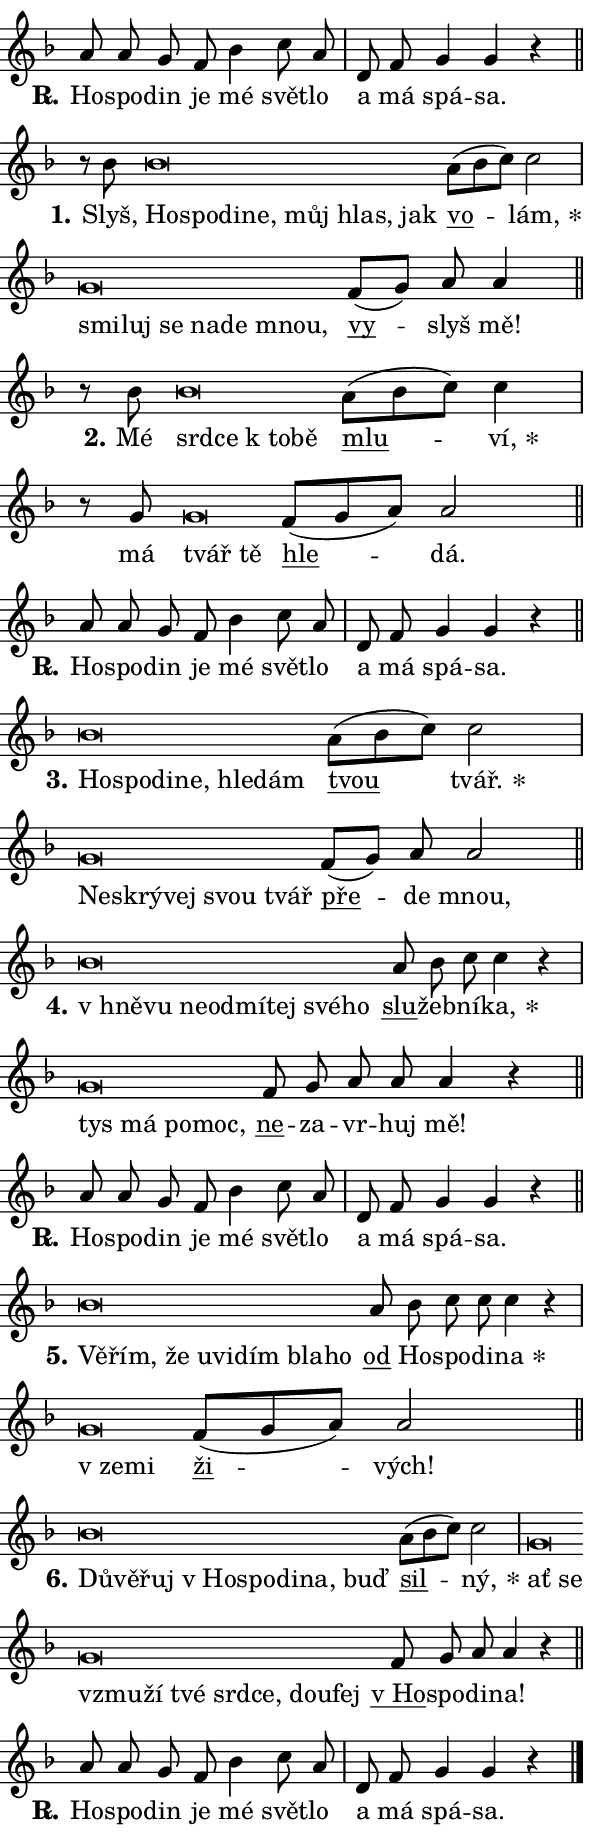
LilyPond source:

\version "2.24.0"
\header { tagline = "" }
\paper {
  indent = 0\cm
  top-margin = 0\cm
  right-margin = 0.13\cm % to fit lyric hyphens
  bottom-margin = 0\cm
  left-margin = 0\cm
  paper-width = 10\cm
  page-breaking = #ly:one-page-breaking
  system-system-spacing.basic-distance = #11
  score-system-spacing.basic-distance = #11
  ragged-last = ##f
}


%% Author: Thomas Morley
%% https://lists.gnu.org/archive/html/lilypond-user/2020-05/msg00002.html
#(define (line-position grob)
"Returns position of @var[grob} in current system:
   @code{'start}, if at first time-step
   @code{'end}, if at last time-step
   @code{'middle} otherwise
"
  (let* ((col (ly:item-get-column grob))
         (ln (ly:grob-object col 'left-neighbor))
         (rn (ly:grob-object col 'right-neighbor))
         (col-to-check-left (if (ly:grob? ln) ln col))
         (col-to-check-right (if (ly:grob? rn) rn col))
         (break-dir-left
           (and
             (ly:grob-property col-to-check-left 'non-musical #f)
             (ly:item-break-dir col-to-check-left)))
         (break-dir-right
           (and
             (ly:grob-property col-to-check-right 'non-musical #f)
             (ly:item-break-dir col-to-check-right))))
        (cond ((eqv? 1 break-dir-left) 'start)
              ((eqv? -1 break-dir-right) 'end)
              (else 'middle))))

#(define (tranparent-at-line-position vctor)
  (lambda (grob)
  "Relying on @code{line-position} select the relevant enry from @var{vctor}.
Used to determine transparency,"
    (case (line-position grob)
      ((end) (not (vector-ref vctor 0)))
      ((middle) (not (vector-ref vctor 1)))
      ((start) (not (vector-ref vctor 2))))))

noteHeadBreakVisibility =
#(define-music-function (break-visibility)(vector?)
"Makes @code{NoteHead}s transparent relying on @var{break-visibility}"
#{
  \override NoteHead.transparent =
    #(tranparent-at-line-position break-visibility)
#})

#(define delete-ledgers-for-transparent-note-heads
  (lambda (grob)
    "Reads whether a @code{NoteHead} is transparent.
If so this @code{NoteHead} is removed from @code{'note-heads} from
@var{grob}, which is supposed to be @code{LedgerLineSpanner}.
As a result ledgers are not printed for this @code{NoteHead}"
    (let* ((nhds-array (ly:grob-object grob 'note-heads))
           (nhds-list
             (if (ly:grob-array? nhds-array)
                 (ly:grob-array->list nhds-array)
                 '()))
           ;; Relies on the transparent-property being done before
           ;; Staff.LedgerLineSpanner.after-line-breaking is executed.
           ;; This is fragile ...
           (to-keep
             (remove
               (lambda (nhd)
                 (ly:grob-property nhd 'transparent #f))
               nhds-list)))
      ;; TODO find a better method to iterate over grob-arrays, similiar
      ;; to filter/remove etc for lists
      ;; For now rebuilt from scratch
      (set! (ly:grob-object grob 'note-heads)  '())
      (for-each
        (lambda (nhd)
          (ly:pointer-group-interface::add-grob grob 'note-heads nhd))
        to-keep))))

squashNotes = {
  \override NoteHead.X-extent = #'(-0.2 . 0.2)
  \override NoteHead.Y-extent = #'(-0.75 . 0)
  \override NoteHead.stencil =
    #(lambda (grob)
       (let ((pos (ly:grob-property grob 'staff-position)))
         (begin
           (if (< pos -7) (display "ERROR: Lower brevis then expected\n") (display ""))
           (if (<= pos -6) ly:text-interface::print ly:note-head::print))))
}
unSquashNotes = {
  \revert NoteHead.X-extent
  \revert NoteHead.Y-extent
  \revert NoteHead.stencil
}

hideNotes = \noteHeadBreakVisibility #begin-of-line-visible
unHideNotes = \noteHeadBreakVisibility #all-visible

% work-around for resetting accidentals
% https://lilypond.org/doc/v2.23/Documentation/notation/displaying-rhythms#unmetered-music
cadenzaMeasure = {
  \cadenzaOff
  \partial 1024 s1024
  \cadenzaOn
}

#(define-markup-command (accent layout props text) (markup?)
  "Underline accented syllable"
  (interpret-markup layout props
    #{\markup \override #'(offset . 4.3) \underline { #text }#}))

responsum = \markup \concat {
  "R" \hspace #-1.05 \path #0.1 #'((moveto 0 0.07) (lineto 0.9 0.8)) \hspace #0.05 "."
}

spaceSize = #0.6828661417322834 % exact space size for TeX Gyre Schola

\layout {
  \context {
    \Staff
    \remove "Time_signature_engraver"
    \override LedgerLineSpanner.after-line-breaking = #delete-ledgers-for-transparent-note-heads
  }
  \context {
    \Lyrics {
      \override LyricSpace.minimum-distance = \spaceSize
      \override LyricText.font-name = #"TeX Gyre Schola"
      \override LyricText.font-size = 1
      \override StanzaNumber.font-name = #"TeX Gyre Schola Bold"
      \override StanzaNumber.font-size = 1
    }
  }
  \context {
    \Score 
    \override NoteHead.text =
      #(lambda (grob) 
        (let ((pos (ly:grob-property grob 'staff-position)))
          #{\markup {
            \combine
              \halign #-0.55 \raise #(if (= pos -6) 0 0.5) \override #'(thickness . 2) \draw-line #'(3.2 . 0)
              \musicglyph "noteheads.sM1"
          }#}))
  }
}

% magnetic-lyrics.ily
%
%   written by
%     Jean Abou Samra <jean@abou-samra.fr>
%     Werner Lemberg <wl@gnu.org>
%
%   adapted by
%     Jiri Hon <jiri.hon@gmail.com>
%
% Version 2022-Apr-15

% https://www.mail-archive.com/lilypond-user@gnu.org/msg149350.html

#(define (Left_hyphen_pointer_engraver context)
   "Collect syllable-hyphen-syllable occurrences in lyrics and store
them in properties.  This engraver only looks to the left.  For
example, if the lyrics input is @code{foo -- bar}, it does the
following.

@itemize @bullet
@item
Set the @code{text} property of the @code{LyricHyphen} grob between
@q{foo} and @q{bar} to @code{foo}.

@item
Set the @code{left-hyphen} property of the @code{LyricText} grob with
text @q{foo} to the @code{LyricHyphen} grob between @q{foo} and
@q{bar}.
@end itemize

Use this auxiliary engraver in combination with the
@code{lyric-@/text::@/apply-@/magnetic-@/offset!} hook."
   (let ((hyphen #f)
         (text #f))
     (make-engraver
      (acknowledgers
       ((lyric-syllable-interface engraver grob source-engraver)
        (set! text grob)))
      (end-acknowledgers
       ((lyric-hyphen-interface engraver grob source-engraver)
        ;(when (not (grob::has-interface grob 'lyric-space-interface))
          (set! hyphen grob)));)
      ((stop-translation-timestep engraver)
       (when (and text hyphen)
         (ly:grob-set-object! text 'left-hyphen hyphen))
       (set! text #f)
       (set! hyphen #f)))))

#(define (lyric-text::apply-magnetic-offset! grob)
   "If the space between two syllables is less than the value in
property @code{LyricText@/.details@/.squash-threshold}, move the right
syllable to the left so that it gets concatenated with the left
syllable.

Use this function as a hook for
@code{LyricText@/.after-@/line-@/breaking} if the
@code{Left_@/hyphen_@/pointer_@/engraver} is active."
   (let ((hyphen (ly:grob-object grob 'left-hyphen #f)))
     (when hyphen
       (let ((left-text (ly:spanner-bound hyphen LEFT)))
         (when (grob::has-interface left-text 'lyric-syllable-interface)
           (let* ((common (ly:grob-common-refpoint grob left-text X))
                  (this-x-ext (ly:grob-extent grob common X))
                  (left-x-ext
                   (begin
                     ;; Trigger magnetism for left-text.
                     (ly:grob-property left-text 'after-line-breaking)
                     (ly:grob-extent left-text common X)))
                  ;; `delta` is the gap width between two syllables.
                  (delta (- (interval-start this-x-ext)
                            (interval-end left-x-ext)))
                  (details (ly:grob-property grob 'details))
                  (threshold (assoc-get 'squash-threshold details 0.2)))
             (when (< delta threshold)
               (let* (;; We have to manipulate the input text so that
                      ;; ligatures crossing syllable boundaries are not
                      ;; disabled.  For languages based on the Latin
                      ;; script this is essentially a beautification.
                      ;; However, for non-Western scripts it can be a
                      ;; necessity.
                      (lt (ly:grob-property left-text 'text))
                      (rt (ly:grob-property grob 'text))
                      (is-space (grob::has-interface hyphen 'lyric-space-interface))
                      (space (if is-space " " ""))
                      (extra-delta (if is-space spaceSize 0))
                      ;; Append new syllable.
                      (ltrt-space (if (and (string? lt) (string? rt))
                                (string-append lt space rt)
                                (make-concat-markup (list lt space rt))))
                      ;; Right-align `ltrt` to the right side.
                      (ltrt-space-markup (grob-interpret-markup
                               grob
                               (make-translate-markup
                                (cons (interval-length this-x-ext) 0)
                                (make-right-align-markup ltrt-space)))))
                 (begin
                   ;; Don't print `left-text`.
                   (ly:grob-set-property! left-text 'stencil #f)
                   ;; Set text and stencil (which holds all collected
                   ;; syllables so far) and shift it to the left.
                   (ly:grob-set-property! grob 'text ltrt-space)
                   (ly:grob-set-property! grob 'stencil ltrt-space-markup)
                   (ly:grob-translate-axis! grob (- (- delta extra-delta)) X))))))))))


#(define (lyric-hyphen::displace-bounds-first grob)
   ;; Make very sure this callback isn't triggered too early.
   (let ((left (ly:spanner-bound grob LEFT))
         (right (ly:spanner-bound grob RIGHT)))
     (ly:grob-property left 'after-line-breaking)
     (ly:grob-property right 'after-line-breaking)
     (ly:lyric-hyphen::print grob)))

squashThreshold = #0.4

\layout {
  \context {
    \Lyrics
    \consists #Left_hyphen_pointer_engraver
    \override LyricText.after-line-breaking =
      #lyric-text::apply-magnetic-offset!
    \override LyricHyphen.stencil = #lyric-hyphen::displace-bounds-first
    \override LyricText.details.squash-threshold = \squashThreshold
    \override LyricHyphen.minimum-distance = 0
    \override LyricHyphen.minimum-length = \squashThreshold
  }
}

squashText = \override LyricText.details.squash-threshold = 9999
unSquashText = \override LyricText.details.squash-threshold = \squashThreshold

leftText = \override LyricText.self-alignment-X = #LEFT
unLeftText = \revert LyricText.self-alignment-X

starOffset = #(lambda (grob) 
                (let ((x_offset (ly:self-alignment-interface::aligned-on-x-parent grob)))
                  (if (= x_offset 0) 0 (+ x_offset 1.2))))

star = #(define-music-function (syllable)(string?)
"Append star separator at the end of a syllable"
#{
  \once \override LyricText.X-offset = #starOffset
  \lyricmode { \markup {
    #syllable
    \override #'((font-name . "TeX Gyre Schola Bold")) \hspace #0.2 \lower #0.65 \larger "*"
  } }
#})

starAccent = #(define-music-function (syllable)(string?)
"Append star separator at the end of a syllable and make accent"
#{
  \once \override LyricText.X-offset = #starOffset
  \lyricmode { \markup {
    \accent #syllable
    \override #'((font-name . "TeX Gyre Schola Bold")) \hspace #0.2 \lower #0.65 \larger "*"
  } }
#})

breath = #(define-music-function (syllable)(string?)
"Append breathing indicator at the end of a syllable"
#{
  \lyricmode { \markup { #syllable "+" } }
#})

optionalBreath = #(define-music-function (syllable)(string?)
"Append optional breathing indicator at the end of a syllable"
#{
  \lyricmode { \markup { #syllable "(+)" } }
#})


\score {
    <<
        \new Voice = "melody" { \cadenzaOn \key f \major \relative { a'8 a g f bes4 c8 a \cadenzaMeasure \bar "|" d, f \bar "" g4 g r \cadenzaMeasure \bar "||" \break } }
        \new Lyrics \lyricsto "melody" { \lyricmode { \set stanza = \responsum
Ho -- spo -- din je mé svět -- lo a má spá -- sa. } }
    >>
    \layout {}
}

\score {
    <<
        \new Voice = "melody" { \cadenzaOn \key f \major \relative { r8 bes'8 \squashNotes bes\breve*1/16 \hideNotes \breve*1/16 \bar "" \breve*1/16 \bar "" \breve*1/16 \bar "" \breve*1/16 \bar "" \breve*1/16 \breve*1/16 \bar "" \unHideNotes \unSquashNotes \bar "" a8[( bes c)] c2 \cadenzaMeasure \bar "|" \squashNotes g\breve*1/16 \hideNotes \breve*1/16 \bar "" \breve*1/16 \bar "" \breve*1/16 \bar "" \breve*1/16 \breve*1/16 \bar "" \unHideNotes \unSquashNotes \bar "" f8[( g)] a a4 \cadenzaMeasure \bar "||" \break } }
        \new Lyrics \lyricsto "melody" { \lyricmode { \set stanza = "1."
Slyš, \leftText Ho -- \squashText spo -- di -- ne, můj hlas, jak \unLeftText \unSquashText \markup \accent vo -- \star lám, \leftText smi -- \squashText luj se na -- de mnou, \unLeftText \unSquashText \markup \accent vy -- slyš mě! } }
    >>
    \layout {}
}

\score {
    <<
        \new Voice = "melody" { \cadenzaOn \key f \major \relative { r8 bes'8 \squashNotes bes\breve*1/16 \hideNotes \breve*1/16 \bar "" \breve*1/16 \breve*1/16 \bar "" \unHideNotes \unSquashNotes \bar "" a8[( bes c)] c4 \cadenzaMeasure \bar "|" r8 g \squashNotes g\breve*1/16 \hideNotes \breve*1/16 \bar "" \unHideNotes \unSquashNotes \bar "" f8[( g a)] a2 \cadenzaMeasure \bar "||" \break } }
        \new Lyrics \lyricsto "melody" { \lyricmode { \set stanza = "2."
Mé \leftText srd -- \squashText ce "k to" -- bě \unLeftText \unSquashText \markup \accent mlu -- \star ví, má \leftText tvář \squashText tě \unLeftText \unSquashText \markup \accent hle -- dá. } }
    >>
    \layout {}
}

\score {
    <<
        \new Voice = "melody" { \cadenzaOn \key f \major \relative { a'8 a g f bes4 c8 a \cadenzaMeasure \bar "|" d, f \bar "" g4 g r \cadenzaMeasure \bar "||" \break } }
        \new Lyrics \lyricsto "melody" { \lyricmode { \set stanza = \responsum
Ho -- spo -- din je mé svět -- lo a má spá -- sa. } }
    >>
    \layout {}
}

\score {
    <<
        \new Voice = "melody" { \cadenzaOn \key f \major \relative { \squashNotes bes'\breve*1/16 \hideNotes \breve*1/16 \bar "" \breve*1/16 \bar "" \breve*1/16 \bar "" \breve*1/16 \breve*1/16 \bar "" \unHideNotes \unSquashNotes \bar "" a8[( bes c)] c2 \cadenzaMeasure \bar "|" \squashNotes g\breve*1/16 \hideNotes \breve*1/16 \bar "" \breve*1/16 \bar "" \breve*1/16 \breve*1/16 \bar "" \unHideNotes \unSquashNotes \bar "" f8[( g)] a a2 \cadenzaMeasure \bar "||" \break } }
        \new Lyrics \lyricsto "melody" { \lyricmode { \set stanza = "3."
\leftText Ho -- \squashText spo -- di -- ne, hle -- dám \unLeftText \unSquashText \markup \accent tvou \star tvář. \leftText Ne -- \squashText skrý -- vej svou tvář \unLeftText \unSquashText \markup \accent pře -- de mnou, } }
    >>
    \layout {}
}

\score {
    <<
        \new Voice = "melody" { \cadenzaOn \key f \major \relative { \squashNotes bes'\breve*1/16 \hideNotes \breve*1/16 \bar "" \breve*1/16 \bar "" \breve*1/16 \bar "" \breve*1/16 \bar "" \breve*1/16 \bar "" \breve*1/16 \breve*1/16 \bar "" \unHideNotes \unSquashNotes \bar "" a8 bes c c4 r \cadenzaMeasure \bar "|" \squashNotes g\breve*1/16 \hideNotes \breve*1/16 \bar "" \breve*1/16 \breve*1/16 \bar "" \unHideNotes \unSquashNotes \bar "" f8 g a a a4 r \cadenzaMeasure \bar "||" \break } }
        \new Lyrics \lyricsto "melody" { \lyricmode { \set stanza = "4."
\leftText "v hně" -- \squashText vu ne -- od -- mí -- tej své -- ho \unLeftText \unSquashText \markup \accent slu -- žeb -- ní -- \star ka, \leftText tys \squashText má po -- moc, \unLeftText \unSquashText \markup \accent ne -- za -- vr -- huj mě! } }
    >>
    \layout {}
}

\score {
    <<
        \new Voice = "melody" { \cadenzaOn \key f \major \relative { a'8 a g f bes4 c8 a \cadenzaMeasure \bar "|" d, f \bar "" g4 g r \cadenzaMeasure \bar "||" \break } }
        \new Lyrics \lyricsto "melody" { \lyricmode { \set stanza = \responsum
Ho -- spo -- din je mé svět -- lo a má spá -- sa. } }
    >>
    \layout {}
}

\score {
    <<
        \new Voice = "melody" { \cadenzaOn \key f \major \relative { \squashNotes bes'\breve*1/16 \hideNotes \breve*1/16 \bar "" \breve*1/16 \bar "" \breve*1/16 \bar "" \breve*1/16 \bar "" \breve*1/16 \bar "" \breve*1/16 \breve*1/16 \bar "" \unHideNotes \unSquashNotes \bar "" a8 bes c c c4 r \cadenzaMeasure \bar "|" \squashNotes g\breve*1/16 \hideNotes \breve*1/16 \bar "" \unHideNotes \unSquashNotes \bar "" f8[( g a)] a2 \cadenzaMeasure \bar "||" \break } }
        \new Lyrics \lyricsto "melody" { \lyricmode { \set stanza = "5."
\leftText Vě -- \squashText řím, že u -- vi -- dím bla -- ho \unLeftText \unSquashText \markup \accent od Ho -- spo -- di -- \star na \leftText "v ze" -- \squashText mi \unLeftText \unSquashText \markup \accent ži -- vých! } }
    >>
    \layout {}
}

\score {
    <<
        \new Voice = "melody" { \cadenzaOn \key f \major \relative { \squashNotes bes'\breve*1/16 \hideNotes \breve*1/16 \bar "" \breve*1/16 \bar "" \breve*1/16 \bar "" \breve*1/16 \bar "" \breve*1/16 \bar "" \breve*1/16 \breve*1/16 \bar "" \unHideNotes \unSquashNotes \bar "" a8[( bes c)] c2 \cadenzaMeasure \bar "|" \squashNotes g\breve*1/16 \hideNotes \breve*1/16 \bar "" \breve*1/16 \bar "" \breve*1/16 \bar "" \breve*1/16 \bar "" \breve*1/16 \bar "" \breve*1/16 \bar "" \breve*1/16 \breve*1/16 \bar "" \unHideNotes \unSquashNotes \bar "" f8 g a a4 r \cadenzaMeasure \bar "||" \break } }
        \new Lyrics \lyricsto "melody" { \lyricmode { \set stanza = "6."
\leftText Dů -- \squashText vě -- řuj "v Ho" -- spo -- di -- na, buď \unLeftText \unSquashText \markup \accent sil -- \star ný, \leftText ať \squashText se vzmu -- ží tvé srd -- ce, dou -- fej \unLeftText \unSquashText \markup \accent "v Ho" -- spo -- di -- na! } }
    >>
    \layout {}
}

\score {
    <<
        \new Voice = "melody" { \cadenzaOn \key f \major \relative { a'8 a g f bes4 c8 a \cadenzaMeasure \bar "|" d, f \bar "" g4 g r \cadenzaMeasure \bar "||" \break } \bar "|." }
        \new Lyrics \lyricsto "melody" { \lyricmode { \set stanza = \responsum
Ho -- spo -- din je mé svět -- lo a má spá -- sa. } }
    >>
    \layout {}
}
